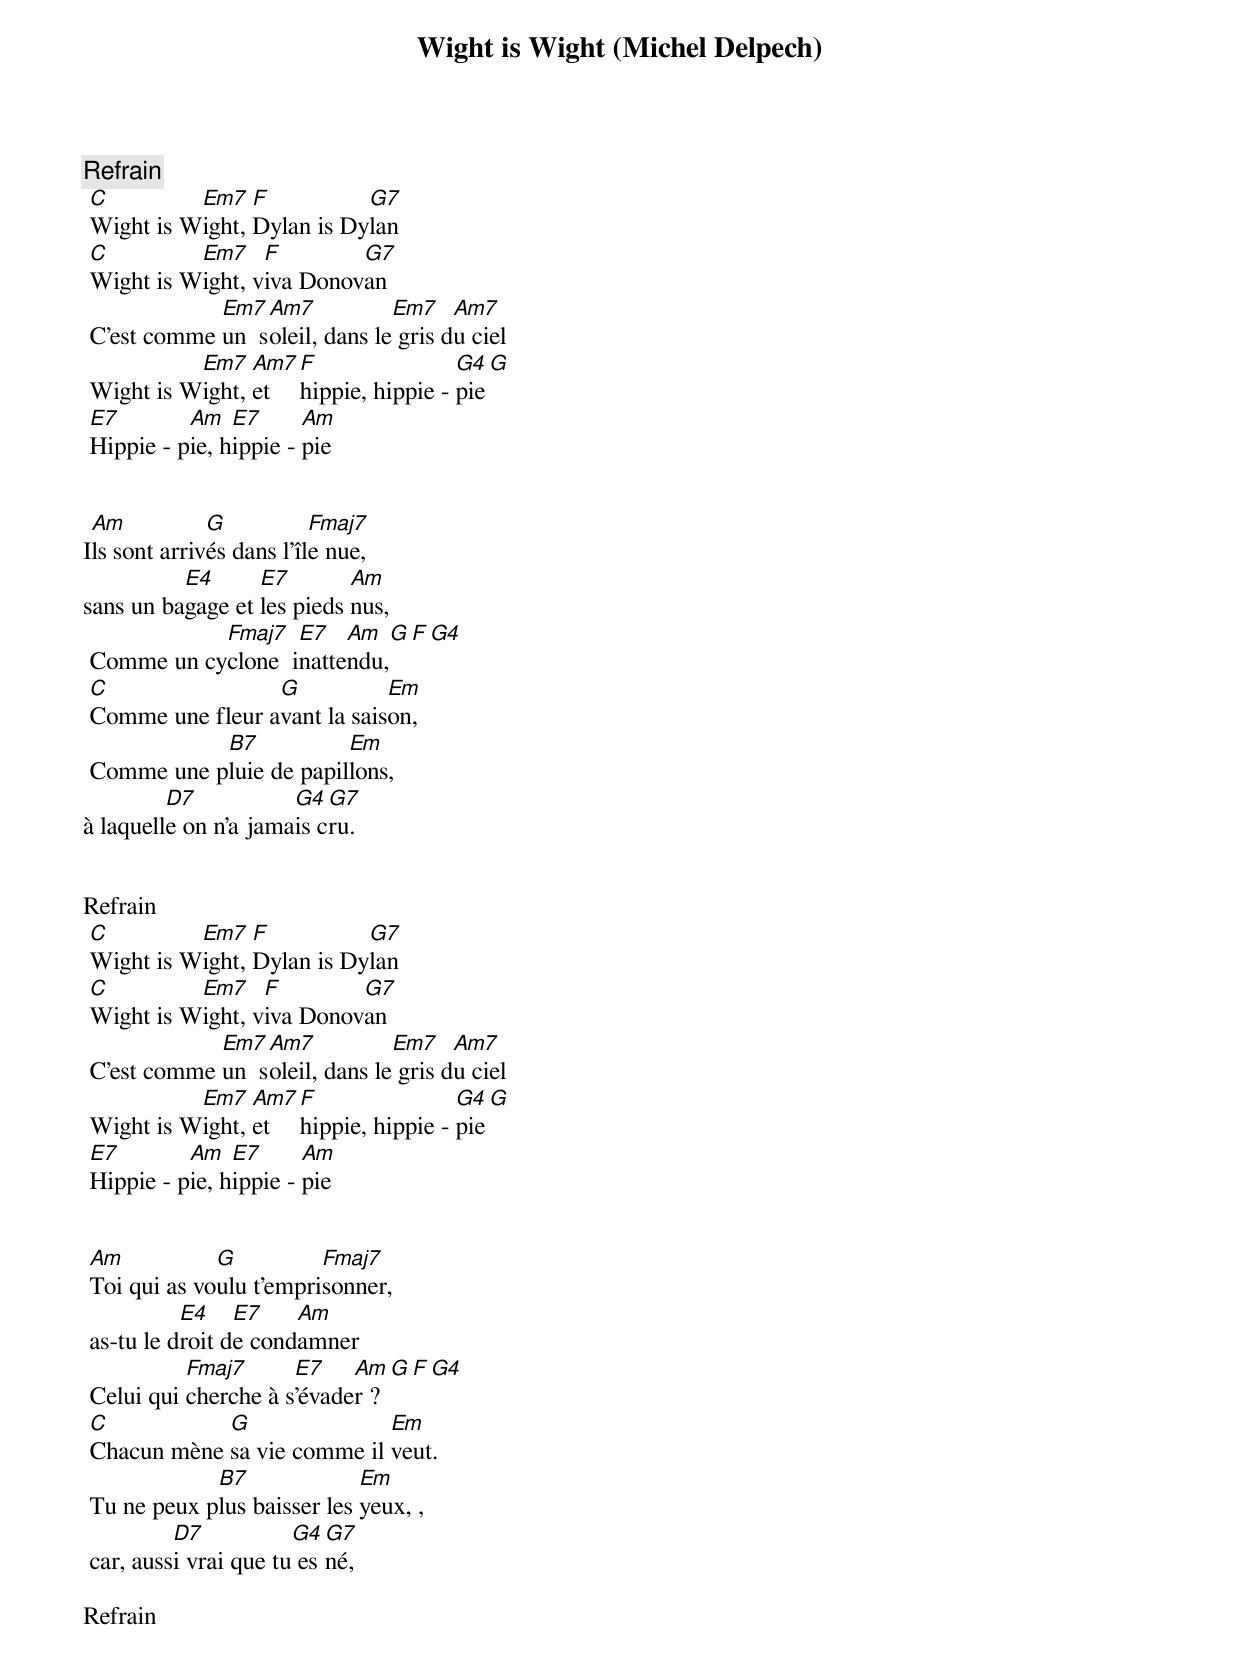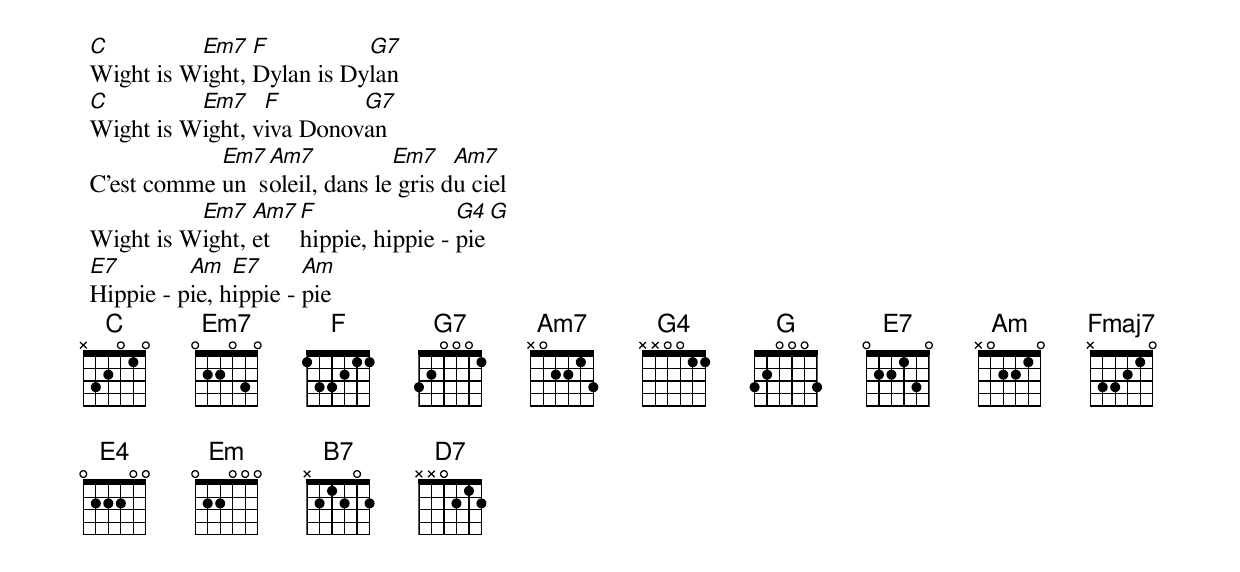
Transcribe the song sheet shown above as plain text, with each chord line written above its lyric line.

Wight is Wight (Michel Delpech)

Refrain
 C         Em7   F          G7
 Wight is Wight, Dylan is Dylan
 C         Em7    F        G7
 Wight is Wight, viva Donovan
             Em7  Am7           Em7    Am7
 C'est comme un  soleil, dans le gris du ciel
           Em7   Am7  F                G4   G
 Wight is Wight, et   hippie, hippie - pie
 E7        Am   E7      Am
 Hippie - pie, hippie - pie


 Am           G           Fmaj7
Ils sont arrivés dans l'île nue,
          E4      E7        Am
sans un bagage et les pieds nus,
            Fmaj7   E7   Am     G  F  G4
 Comme un cyclone  inattendu,
 C                G           Em
 Comme une fleur avant la saison,
            B7           Em
 Comme une pluie de papillons,
         D7           G4  G7
à laquelle on n’a jamais cru.


Refrain
 C         Em7   F          G7
 Wight is Wight, Dylan is Dylan
 C         Em7    F        G7
 Wight is Wight, viva Donovan
             Em7  Am7           Em7    Am7
 C'est comme un  soleil, dans le gris du ciel
           Em7   Am7  F                G4   G
 Wight is Wight, et   hippie, hippie - pie
 E7        Am   E7      Am
 Hippie - pie, hippie - pie


 Am           G          Fmaj7
 Toi qui as voulu t'emprisonner,
           E4    E7    Am
 as-tu le droit de condamner
           Fmaj7      E7    Am  G  F  G4
 Celui qui cherche à s'évader ?
 C           G               Em
 Chacun mène sa vie comme il veut.
             B7              Em
 Tu ne peux plus baisser les yeux, ,
          D7           G4  G7
 car, aussi vrai que tu es né,

Refrain
 C         Em7   F          G7
 Wight is Wight, Dylan is Dylan
 C         Em7    F        G7
 Wight is Wight, viva Donovan
             Em7  Am7           Em7    Am7
 C'est comme un  soleil, dans le gris du ciel
           Em7   Am7  F                G4   G
 Wight is Wight, et   hippie, hippie - pie
 E7        Am   E7      Am
 Hippie - pie, hippie - pie
